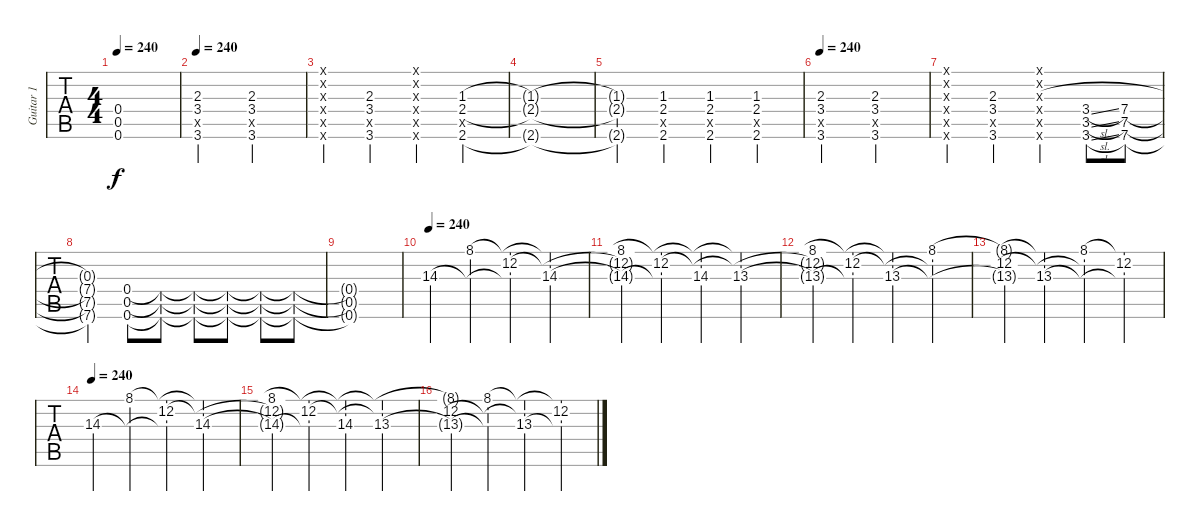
\track ("Guitar 1" "Guitar 1") {instrument distortionguitar}
\staff {tabs}
\tuning (Eb4 Bb3 Gb3 Db3 Ab2 Db2) {hide}
\ts (4 4)
\tempo 240
\clef g2
\ks c
(0.4{t} 0.5{t} 0.6{t}).1{dy f} |
\tempo 240
(2.3 3.4 0.5{x} 3.6).2 (2.3 3.4 3.5{x} 3.6).2 |
(0.1{x} 0.2{x} 0.3{x} 0.4{x} 0.5{x} 0.6{x}).4 (2.3 3.4 0.5{x} 3.6).4 (0.1{x} 0.2{x} 0.3{x} 0.4{x} 0.5{x} 0.6{x}).4 (1.3 2.4 0.5{x} 2.6).4 |
(1.3{t} 2.4{t} 2.6{t}).1 |
(1.3{t} 2.4{t} 2.6{t}).4 (1.3 2.4 0.5{x} 2.6).4 (1.3 2.4 0.5{x} 2.6).4 (1.3 2.4 0.5{x} 2.6).4 |
\tempo 240
(2.3 3.4 0.5{x} 3.6).2 (2.3 3.4 3.5{x} 3.6).2 |
(0.1{x} 0.2{x} 0.3{x} 0.4{x} 0.5{x} 0.6{x}).4 (2.3 3.4 0.5{x} 3.6).4 (0.1{x} 0.2{x} 0.3{x} 0.4{x} 0.5{x} 0.6{x}).4 (3.4{sl} 3.5{sl} 3.6{sl}).8 (7.4 7.5 7.6).8 |
(0.3{t} 7.4{t} 7.5{t} 7.6{t}).4 (0.4 0.5 0.6).8 (0.4{t} 0.5{t} 0.6{t}).8 (0.4{t} 0.5{t} 0.6{t}).8 (0.4{t} 0.5{t} 0.6{t}).8 (0.4{t} 0.5{t} 0.6{t}).8 (0.4{t} 0.5{t} 0.6{t}).8 |
(0.4{t} 0.5{t} 0.6{t}).1 |
\tempo 240
14.3.4 (8.1 14.3{t}).4 (8.1{t} 12.2 14.3{t}).4 (8.1{t} 12.2{t} 14.3).4 |
(8.1 12.2{t} 14.3{t}).4 (8.1{t} 12.2 14.3{t}).4 (8.1{t} 12.2{t} 14.3).4 (8.1{t} 12.2{t} 13.3).4 |
(8.1 12.2{t} 13.3{t}).4 (8.1{t} 12.2 13.3{t}).4 (8.1{t} 12.2{t} 13.3).4 (8.1 12.2{t} 13.3{t}).4 |
(8.1{t} 12.2 13.3{t}).4 (8.1{t} 12.2{t} 13.3).4 (8.1 12.2{t} 13.3{t}).4 (8.1{t} 12.2 13.3{t}).4 |
\tempo 240
14.3.4 (8.1 14.3{t}).4 (8.1{t} 12.2 14.3{t}).4 (8.1{t} 12.2{t} 14.3).4 |
(8.1 12.2{t} 14.3{t}).4 (8.1{t} 12.2 14.3{t}).4 (8.1{t} 12.2{t} 14.3).4 (8.1{t} 12.2{t} 13.3).4 |
(8.1{t} 12.2 13.3{t}).4 (8.1 12.2{t} 13.3{t}).4 (8.1{t} 12.2{t} 13.3).4 (8.1{t} 12.2 13.3{t}).4
